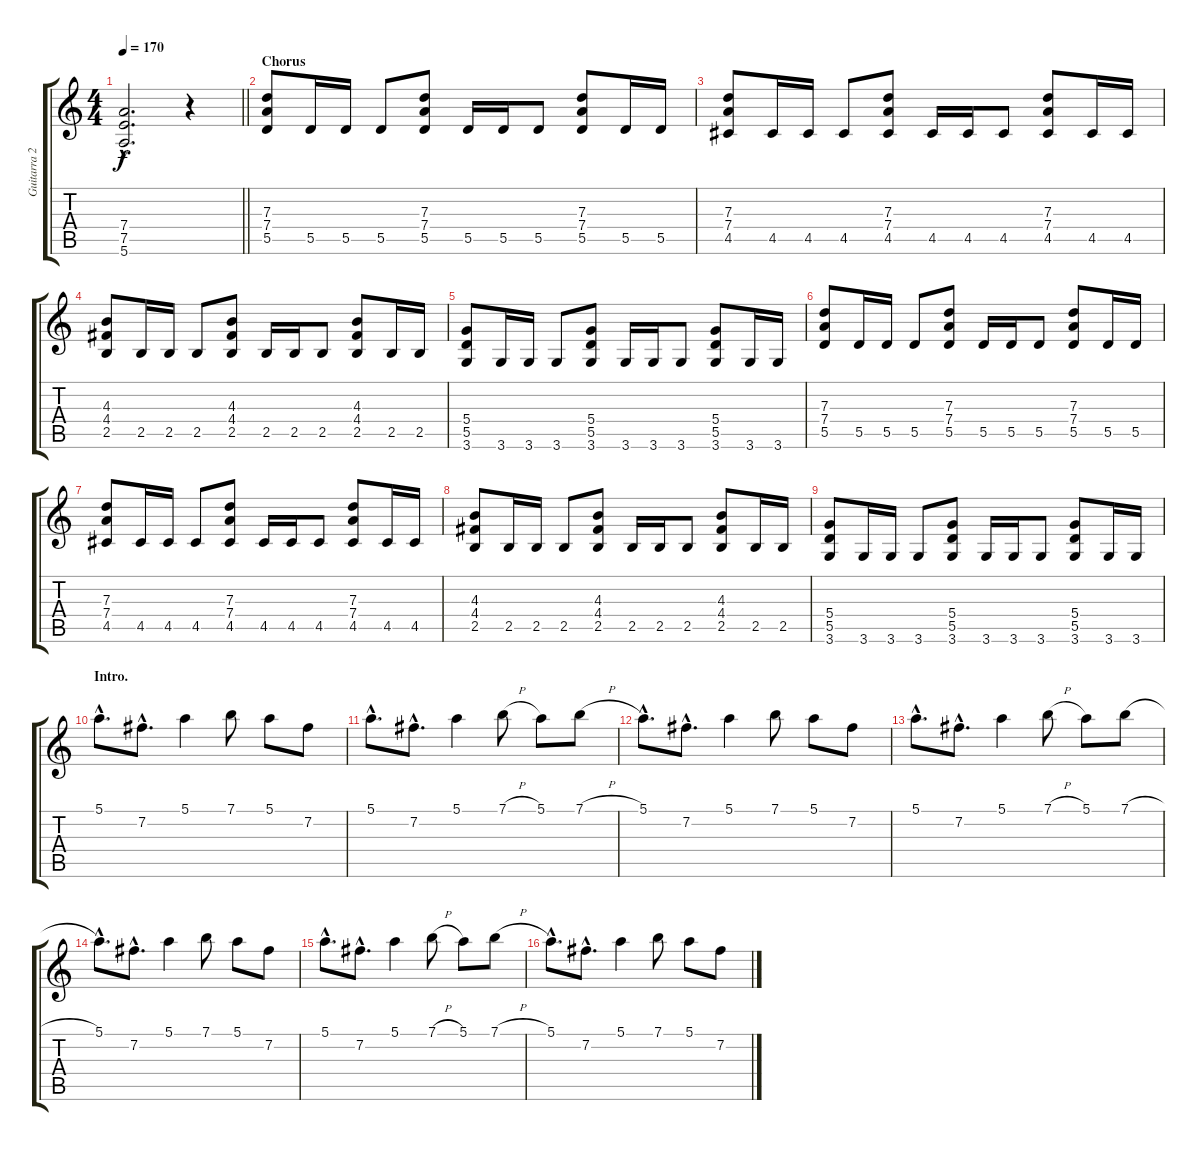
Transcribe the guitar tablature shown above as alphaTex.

\track ("Guitarra 2 - Erik" "Guitarra 2") {instrument distortionguitar}
\staff {score tabs}
\tuning (E4 B3 G3 D3 A2 E2) {hide}
\ts (4 4)
\tempo 170
\clef g2
\barLineRight lightlight
\ks c
(7.4{hac t} 7.5{hac t} 5.6{hac t}).2{d dy f} r.4 |
\section ("" "Chorus")
(7.3 7.4 5.5).8 5.5.16 5.5.16 5.5.8 (7.3 7.4 5.5).8 5.5.16 5.5.16 5.5.8 (7.3 7.4 5.5).8 5.5.16 5.5.16 |
(7.3 7.4 4.5).8 4.5.16 4.5.16 4.5.8 (7.3 7.4 4.5).8 4.5.16 4.5.16 4.5.8 (7.3 7.4 4.5).8 4.5.16 4.5.16 |
(4.3 4.4 2.5).8 2.5.16 2.5.16 2.5.8 (4.3 4.4 2.5).8 2.5.16 2.5.16 2.5.8 (4.3 4.4 2.5).8 2.5.16 2.5.16 |
(5.4 5.5 3.6).8 3.6.16 3.6.16 3.6.8 (5.4 5.5 3.6).8 3.6.16 3.6.16 3.6.8 (5.4 5.5 3.6).8 3.6.16 3.6.16 |
(7.3 7.4 5.5).8 5.5.16 5.5.16 5.5.8 (7.3 7.4 5.5).8 5.5.16 5.5.16 5.5.8 (7.3 7.4 5.5).8 5.5.16 5.5.16 |
(7.3 7.4 4.5).8 4.5.16 4.5.16 4.5.8 (7.3 7.4 4.5).8 4.5.16 4.5.16 4.5.8 (7.3 7.4 4.5).8 4.5.16 4.5.16 |
(4.3 4.4 2.5).8 2.5.16 2.5.16 2.5.8 (4.3 4.4 2.5).8 2.5.16 2.5.16 2.5.8 (4.3 4.4 2.5).8 2.5.16 2.5.16 |
(5.4 5.5 3.6).8 3.6.16 3.6.16 3.6.8 (5.4 5.5 3.6).8 3.6.16 3.6.16 3.6.8 (5.4 5.5 3.6).8 3.6.16 3.6.16 |
\section ("" "Intro.")
5.1{hac}.8{d} 7.2{hac}.8{d} 5.1.4 7.1.8 5.1.8 7.2.8 |
5.1{hac}.8{d} 7.2{hac}.8{d} 5.1.4 7.1{h}.8 5.1.8 7.1{h}.8 |
5.1{hac}.8{d} 7.2{hac}.8{d} 5.1.4 7.1.8 5.1.8 7.2.8 |
5.1{hac}.8{d} 7.2{hac}.8{d} 5.1.4 7.1{h}.8 5.1.8 7.1{h}.8 |
5.1{hac}.8{d} 7.2{hac}.8{d} 5.1.4 7.1.8 5.1.8 7.2.8 |
5.1{hac}.8{d} 7.2{hac}.8{d} 5.1.4 7.1{h}.8 5.1.8 7.1{h}.8 |
5.1{hac}.8{d} 7.2{hac}.8{d} 5.1.4 7.1.8 5.1.8 7.2.8
